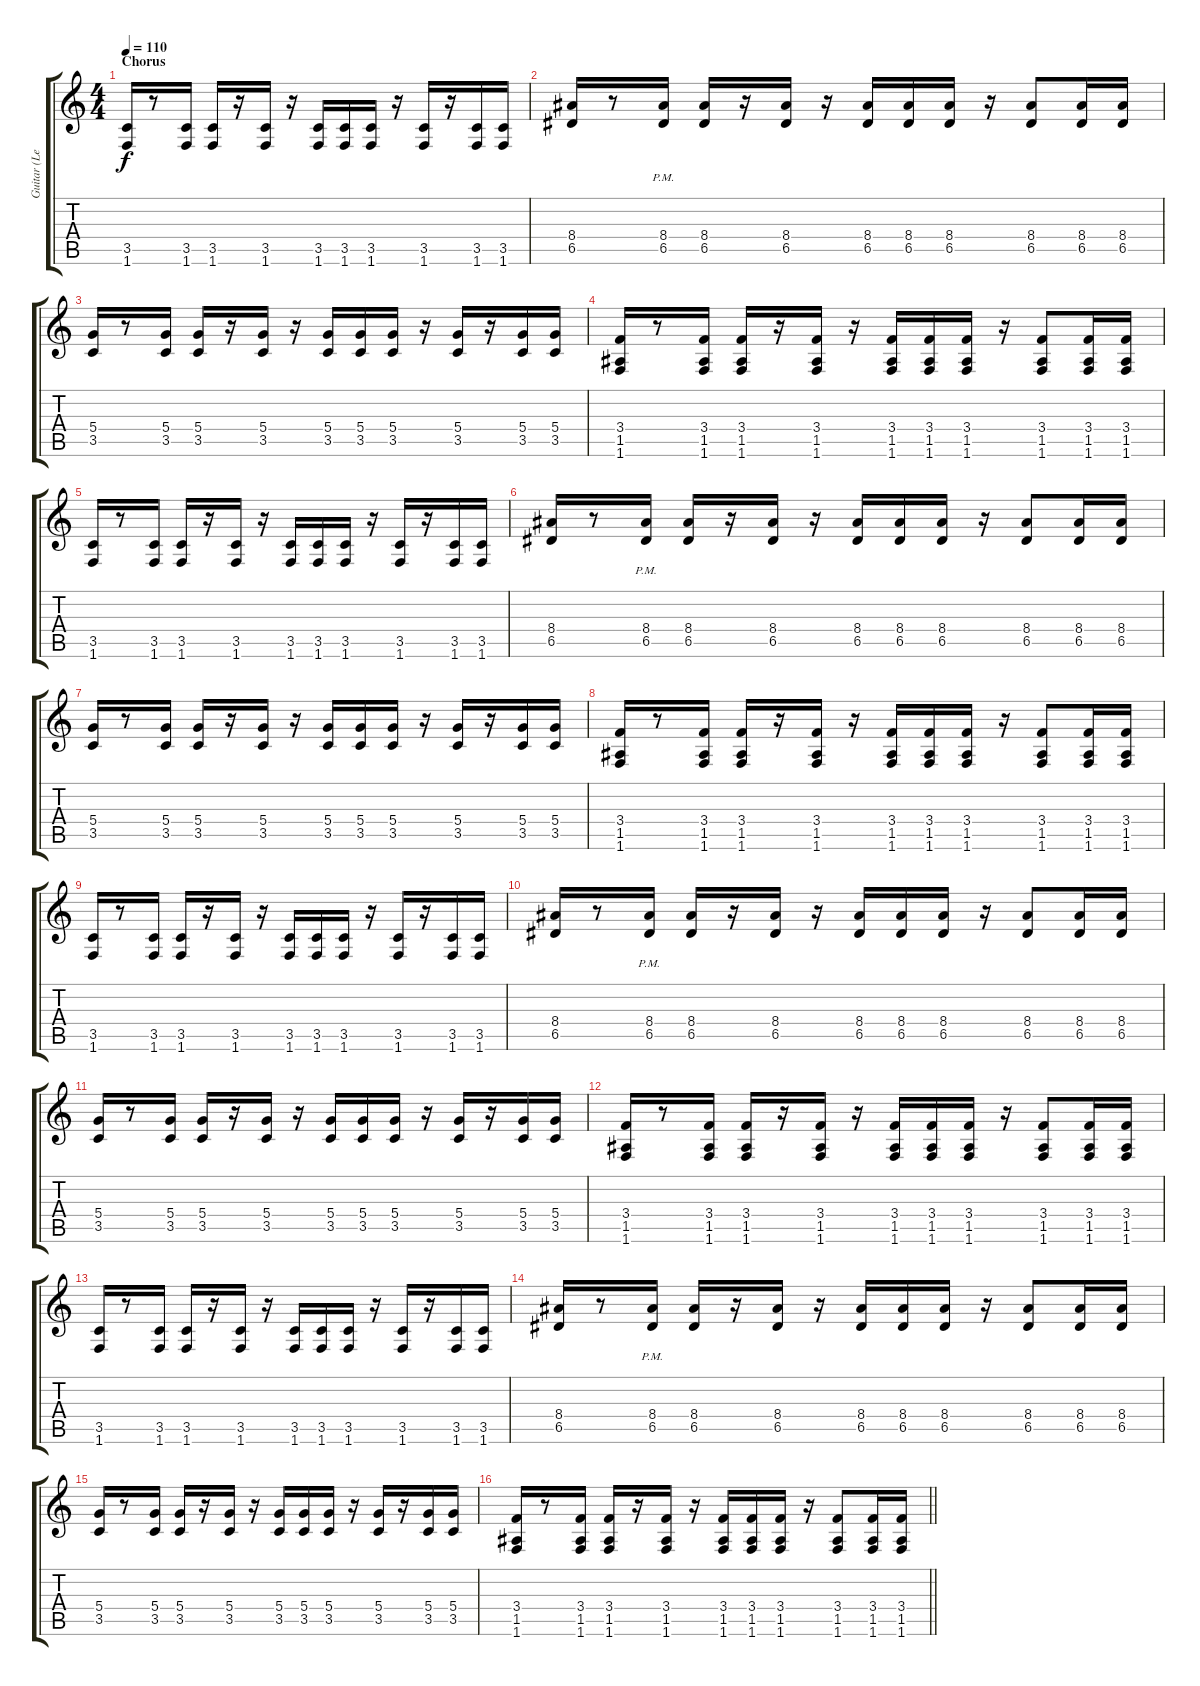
\track ("Guitar (Lead)" "Guitar (Le") {instrument distortionguitar}
\staff {score tabs}
\tuning (E4 B3 G3 D3 A2 E2) {hide}
\ts (4 4)
\section ("" "Chorus")
\tempo 110
\clef g2
\ks c
(3.5 1.6).16{dy f} r.8 (3.5 1.6).16 (3.5 1.6).16 r.16 (3.5 1.6).16 r.16 (3.5 1.6).16 (3.5 1.6).16 (3.5 1.6).16 r.16 (3.5 1.6).16 r.16 (3.5 1.6).16 (3.5 1.6).16 |
(8.4 6.5).16 r.8 (8.4{pm} 6.5{pm}).16 (8.4 6.5).16 r.16 (8.4 6.5).16 r.16 (8.4 6.5).16 (8.4 6.5).16 (8.4 6.5).16 r.16 (8.4 6.5).8 (8.4 6.5).16 (8.4 6.5).16 |
(5.4 3.5).16 r.8 (5.4 3.5).16 (5.4 3.5).16 r.16 (5.4 3.5).16 r.16 (5.4 3.5).16 (5.4 3.5).16 (5.4 3.5).16 r.16 (5.4 3.5).16 r.16 (5.4 3.5).16 (5.4 3.5).16 |
(3.4 1.5 1.6).16 r.8 (3.4 1.5 1.6).16 (3.4 1.5 1.6).16 r.16 (3.4 1.5 1.6).16 r.16 (3.4 1.5 1.6).16 (3.4 1.5 1.6).16 (3.4 1.5 1.6).16 r.16 (3.4 1.5 1.6).8 (3.4 1.5 1.6).16 (3.4 1.5 1.6).16 |
(3.5 1.6).16 r.8 (3.5 1.6).16 (3.5 1.6).16 r.16 (3.5 1.6).16 r.16 (3.5 1.6).16 (3.5 1.6).16 (3.5 1.6).16 r.16 (3.5 1.6).16 r.16 (3.5 1.6).16 (3.5 1.6).16 |
(8.4 6.5).16 r.8 (8.4{pm} 6.5{pm}).16 (8.4 6.5).16 r.16 (8.4 6.5).16 r.16 (8.4 6.5).16 (8.4 6.5).16 (8.4 6.5).16 r.16 (8.4 6.5).8 (8.4 6.5).16 (8.4 6.5).16 |
(5.4 3.5).16 r.8 (5.4 3.5).16 (5.4 3.5).16 r.16 (5.4 3.5).16 r.16 (5.4 3.5).16 (5.4 3.5).16 (5.4 3.5).16 r.16 (5.4 3.5).16 r.16 (5.4 3.5).16 (5.4 3.5).16 |
(3.4 1.5 1.6).16 r.8 (3.4 1.5 1.6).16 (3.4 1.5 1.6).16 r.16 (3.4 1.5 1.6).16 r.16 (3.4 1.5 1.6).16 (3.4 1.5 1.6).16 (3.4 1.5 1.6).16 r.16 (3.4 1.5 1.6).8 (3.4 1.5 1.6).16 (3.4 1.5 1.6).16 |
(3.5 1.6).16 r.8 (3.5 1.6).16 (3.5 1.6).16 r.16 (3.5 1.6).16 r.16 (3.5 1.6).16 (3.5 1.6).16 (3.5 1.6).16 r.16 (3.5 1.6).16 r.16 (3.5 1.6).16 (3.5 1.6).16 |
(8.4 6.5).16 r.8 (8.4{pm} 6.5{pm}).16 (8.4 6.5).16 r.16 (8.4 6.5).16 r.16 (8.4 6.5).16 (8.4 6.5).16 (8.4 6.5).16 r.16 (8.4 6.5).8 (8.4 6.5).16 (8.4 6.5).16 |
(5.4 3.5).16 r.8 (5.4 3.5).16 (5.4 3.5).16 r.16 (5.4 3.5).16 r.16 (5.4 3.5).16 (5.4 3.5).16 (5.4 3.5).16 r.16 (5.4 3.5).16 r.16 (5.4 3.5).16 (5.4 3.5).16 |
(3.4 1.5 1.6).16 r.8 (3.4 1.5 1.6).16 (3.4 1.5 1.6).16 r.16 (3.4 1.5 1.6).16 r.16 (3.4 1.5 1.6).16 (3.4 1.5 1.6).16 (3.4 1.5 1.6).16 r.16 (3.4 1.5 1.6).8 (3.4 1.5 1.6).16 (3.4 1.5 1.6).16 |
(3.5 1.6).16 r.8 (3.5 1.6).16 (3.5 1.6).16 r.16 (3.5 1.6).16 r.16 (3.5 1.6).16 (3.5 1.6).16 (3.5 1.6).16 r.16 (3.5 1.6).16 r.16 (3.5 1.6).16 (3.5 1.6).16 |
(8.4 6.5).16 r.8 (8.4{pm} 6.5{pm}).16 (8.4 6.5).16 r.16 (8.4 6.5).16 r.16 (8.4 6.5).16 (8.4 6.5).16 (8.4 6.5).16 r.16 (8.4 6.5).8 (8.4 6.5).16 (8.4 6.5).16 |
(5.4 3.5).16 r.8 (5.4 3.5).16 (5.4 3.5).16 r.16 (5.4 3.5).16 r.16 (5.4 3.5).16 (5.4 3.5).16 (5.4 3.5).16 r.16 (5.4 3.5).16 r.16 (5.4 3.5).16 (5.4 3.5).16 |
\barLineRight lightlight
(3.4 1.5 1.6).16 r.8 (3.4 1.5 1.6).16 (3.4 1.5 1.6).16 r.16 (3.4 1.5 1.6).16 r.16 (3.4 1.5 1.6).16 (3.4 1.5 1.6).16 (3.4 1.5 1.6).16 r.16 (3.4 1.5 1.6).8 (3.4 1.5 1.6).16 (3.4 1.5 1.6).16
